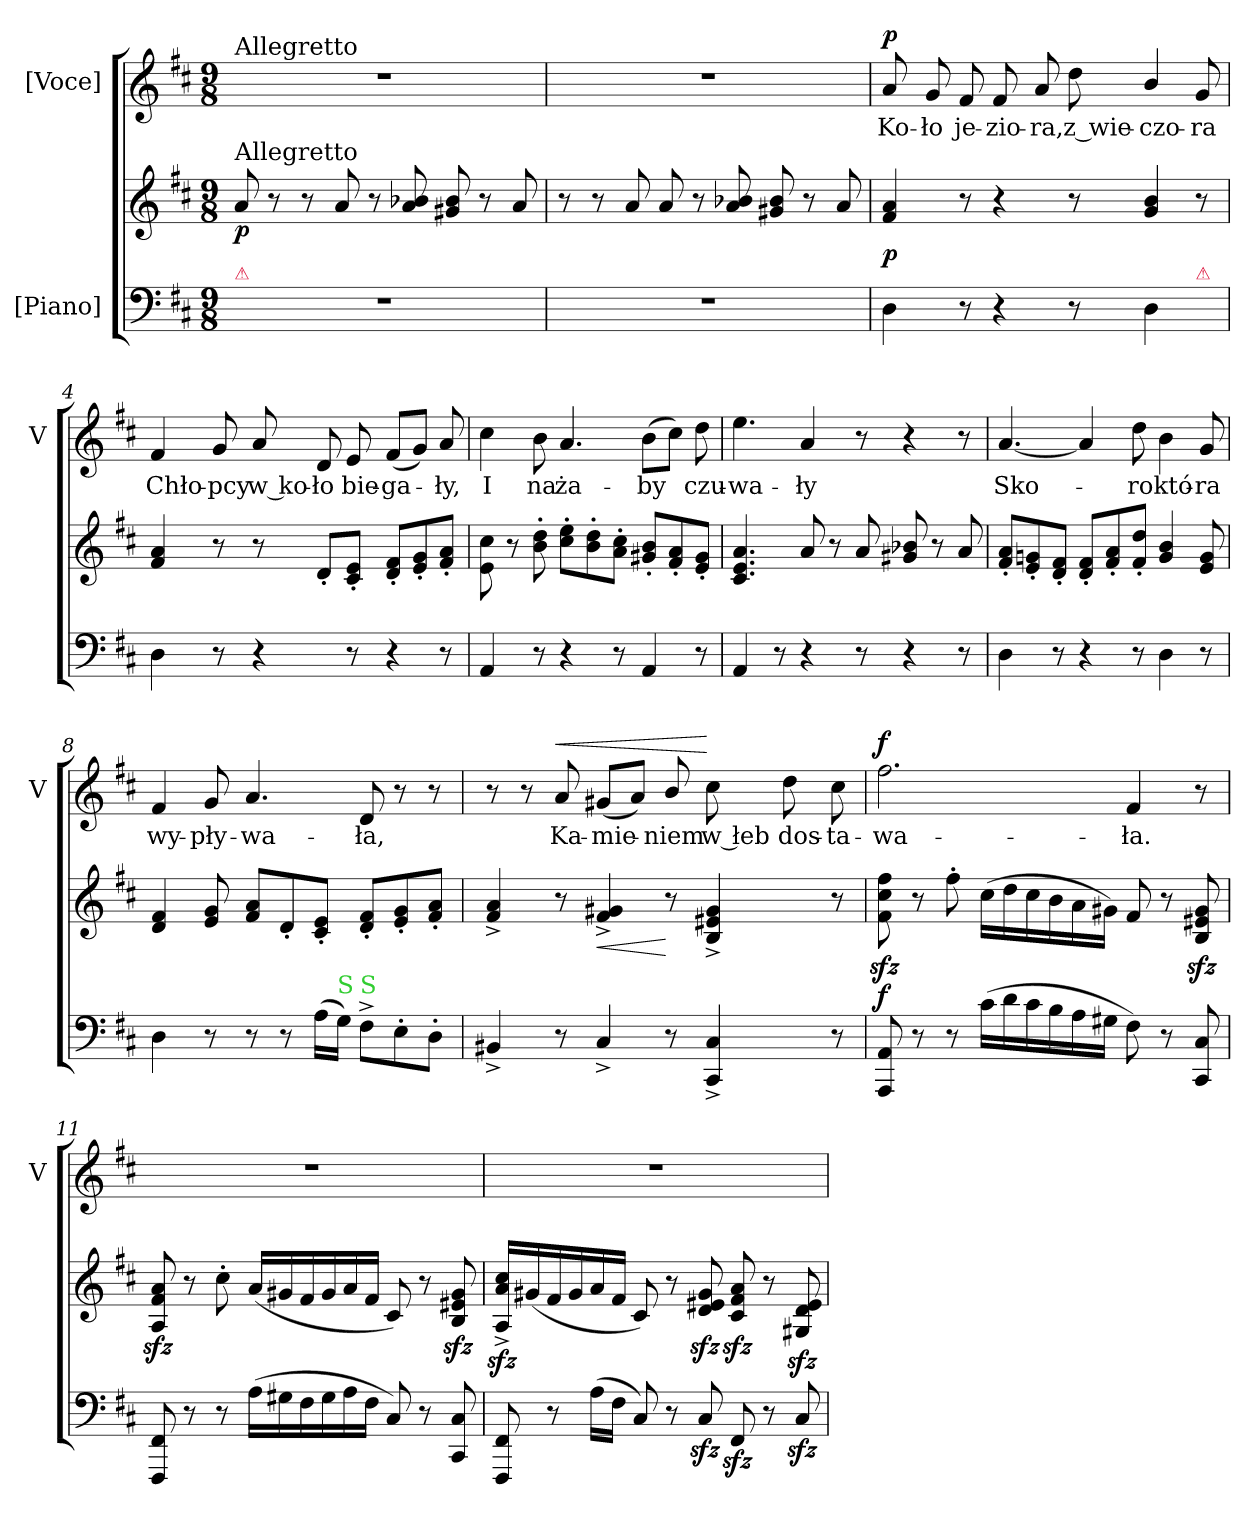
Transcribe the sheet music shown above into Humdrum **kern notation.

**kern	**kern	**dynam	**kern	**text	**dynam
*part2	*part2	*part2	*part1	*part1	*part1
*staff3	*staff2	*staff2/3	*staff1	*staff1	*staff1
*I"[Piano]	*	*	*I"[Voce]	*	*
*	*	*	*I'V	*	*
*clefF4	*clefG2	*	*clefG2	*	*
*k[f#c#]	*k[f#c#]	*	*k[f#c#]	*	*
*D:	*D:	*	*D:	*	*
*M9/8	*M9/8	*	*M9/8	*	*
=1	=1	=1	=1	=1	=1
!	!	!	!LO:TX:a:t=Allegretto	!	!
!	!LO:TX:a:t=Allegretto	!	!	!	!
!LO:TX:a:color=crimson:t=⚠	!	!	!	!	!
8%9r	8a/	p	8%9r	.	.
.	8r	.	.	.	.
.	8r	.	.	.	.
.	8a/	.	.	.	.
.	8r	.	.	.	.
.	8a/ 8b-X/	.	.	.	.
.	8g#X/ 8b-/	.	.	.	.
.	8r	.	.	.	.
.	8a/	.	.	.	.
=2	=2	=2	=2	=2	=2
8%9r	8r	.	8%9r	.	.
.	8r	.	.	.	.
.	8a/	.	.	.	.
.	8a/	.	.	.	.
.	8r	.	.	.	.
.	8a/ 8b-X/	.	.	.	.
.	8g#X/ 8b-/	.	.	.	.
.	8r	.	.	.	.
.	8a/	.	.	.	.
=3	=3	=3	=3	=3	=3
!	!	!	!	!	!LO:DY:b
4D\	4f#/ 4a/	p	8a/	Ko-	p
.	.	.	8g/	-ło	.
8r	8r	.	8f#/	je-	.
4r	4r	.	8f#/	-zio-	.
.	.	.	8a/	-ra,	.
8r	8r	.	8dd\	z wie-	.
4D\	4g/ 4b/	.	4b/	-czo-	.
!LO:TX:a:color=crimson:t=⚠	!	!	!	!	!
8ryy	8r	.	8g/	-ra	.
=4	=4	=4	=4	=4	=4
4D\	4f#/ 4a/	.	4f#/	Chło-	.
8r	8r	.	8g/	-pcy	.
4r	8r	.	8a/	w ko-	.
.	8d'/L	.	8d/	-ło	.
8r	8c#'/ 8e'/J	.	8e/	bie-	.
4r	8d'/ 8f#'/L	.	(8f#/L	-ga-	.
.	8e'/ 8g'/	.	8g/J)	.	.
8r	8f#'/ 8a'/J	.	8a/	-ły,	.
=5	=5	=5	=5	=5	=5
4AA/	8e\ 8cc#\	.	4cc#\	I	.
.	8r	.	.	.	.
8r	8b'\ 8dd'\	.	8b\	na	.
4r	8cc#'\ 8ee'\L	.	4.a/	ża-	.
.	8b'\ 8dd'\	.	.	.	.
8r	8a'\ 8cc#'\J	.	.	.	.
4AA/	8g#X'/ 8b'/L	.	(8b\L	-by	.
.	8f#'/ 8a'/	.	8cc#\J)	.	.
8r	8e'/ 8g#'/J	.	8dd\	czu-	.
=6	=6	=6	=6	=6	=6
4AA/	4.c#/ 4.e/ 4.a/	.	4.ee\	-wa-	.
8r	.	.	.	.	.
4r	8a/	.	4a/	-ły	.
.	8r	.	.	.	.
8r	8a/	.	8r	.	.
4r	8g#X/ 8b-X/	.	4r	.	.
.	8r	.	.	.	.
8r	8a/	.	8r	.	.
=7	=7	=7	=7	=7	=7
4D\	8f#'/ 8a'/L	.	[4.a/	Sko-	.
.	8e'/ 8gn'/	.	.	.	.
8r	8d'/ 8f#'/J	.	.	.	.
4r	8d'/ 8f#'/L	.	4a/]	.	.
.	8f#'/ 8a'/	.	.	.	.
8r	8f#'/ 8dd'/J	.	8dd\	-ro	.
4D\	4g/ 4b/	.	4b\	któ-	.
8r	8e/ 8g/	.	8g/	-ra	.
=8	=8	=8	=8	=8	=8
4D\	4d/ 4f#/	.	4f#/	wy-	.
8r	8e/ 8g/	.	8g/	-pły-	.
8r	8f#/ 8a/L	.	4.a/	-wa-	.
8r	8d'/	.	.	.	.
(16A\LL	8c#'/ 8e'/J	.	.	.	.
!LO:TX:a:color=limegreen:t=S	!	!	!	!	!
16G\JJ)	.	.	.	.	.
!LO:TX:a:color=limegreen:t=S	!	!	!	!	!
8F#^\L	8d'/ 8f#'/L	.	8d/	-ła,	.
8E'\	8e'/ 8g'/	.	8r	.	.
8D'\J	8f#'/ 8a'/J	.	8r	.	.
=9	=9	=9	=9	=9	=9
4BB#X^>/	4f#^>/ 4a^>/	.	8r	.	.
.	.	.	8r	.	.
!	!	!	!	!	!LO:HP:a
8r	8r	.	8a/	Ka-	<
!	!	!LO:HP:b	!	!	!
4C#^>/	4f#^/ 4g#X^/	<	(8g#X/L	-mie-	.
.	.	.	8a/J)	.	.
8r	8r	[	8b/	-niem	.
4CC#^>/ 4C#^>/	4B^/ 4e#X^/ 4g#^/	.	8cc#\	w łeb	[
.	.	.	8dd\	dos-	.
8r	8r	.	8cc#\	-ta-	.
=10	=10	=10	=10	=10	=10
!	!	!	!	!	!LO:DY:a
8AAA/ 8AA/	8f#zz\ 8cc#zz\ 8ff#zz\	f	2.ff#\	-wa-	f
8r	8r	.	.	.	.
8r	8ff#'\	.	.	.	.
(16c#\LL	(16cc#\LL	.	.	.	.
16d\	16dd\	.	.	.	.
16c#\	16cc#\	.	.	.	.
16B\	16b\	.	.	.	.
16A\	16a\	.	.	.	.
16G#X\JJ	16g#X\JJ)	.	.	.	.
8F#\)	8f#/	.	4f#/	-ła.	.
8r	8r	.	.	.	.
8CC#/ 8C#/	8Bzz</ 8e#Xzz</ 8g#zz</	.	8r	.	.
=11	=11	=11	=11	=11	=11
8FFF#/ 8FF#/	8Azz</ 8f#zz</ 8azz</	.	8%9r	.	.
8r	8r	.	.	.	.
8r	8cc#'\	.	.	.	.
(16A\LL	(16a/LL	.	.	.	.
16G#X\	16g#X/	.	.	.	.
16F#\	16f#/	.	.	.	.
16G#\	16g#/	.	.	.	.
16A\	16a/	.	.	.	.
16F#\JJ	16f#/JJ	.	.	.	.
8C#/)	8c#/)	.	.	.	.
8r	8r	.	.	.	.
8CC#/ 8C#/	8Bzz>/ 8e#Xzz>/ 8g#zz>/	.	.	.	.
=12	=12	=12	=12	=12	=12
8FFF#/ 8FF#/	16Azz^>/ 16azz^>/ 16cc#zz^>/LL	.	8%9r	.	.
.	(16g#X/	.	.	.	.
8r	16f#/	.	.	.	.
.	16g#/	.	.	.	.
(16A\LL	16a/	.	.	.	.
16F#\JJ	16f#/JJ	.	.	.	.
8C#/)	8c#/)	.	.	.	.
8r	8r	.	.	.	.
8C#zz>/	8dzz>/ 8e#Xzz>/ 8g#zz>/	.	.	.	.
8FF#zz>/	8c#zz>/ 8f#zz>/ 8azz>/	.	.	.	.
8r	8r	.	.	.	.
8C#zz>/	8G#Xzz>/ 8dzz>/ 8e#zz>/	.	.	.	.
=	=	=	=	=	=
*-	*-	*-	*-	*-	*-
